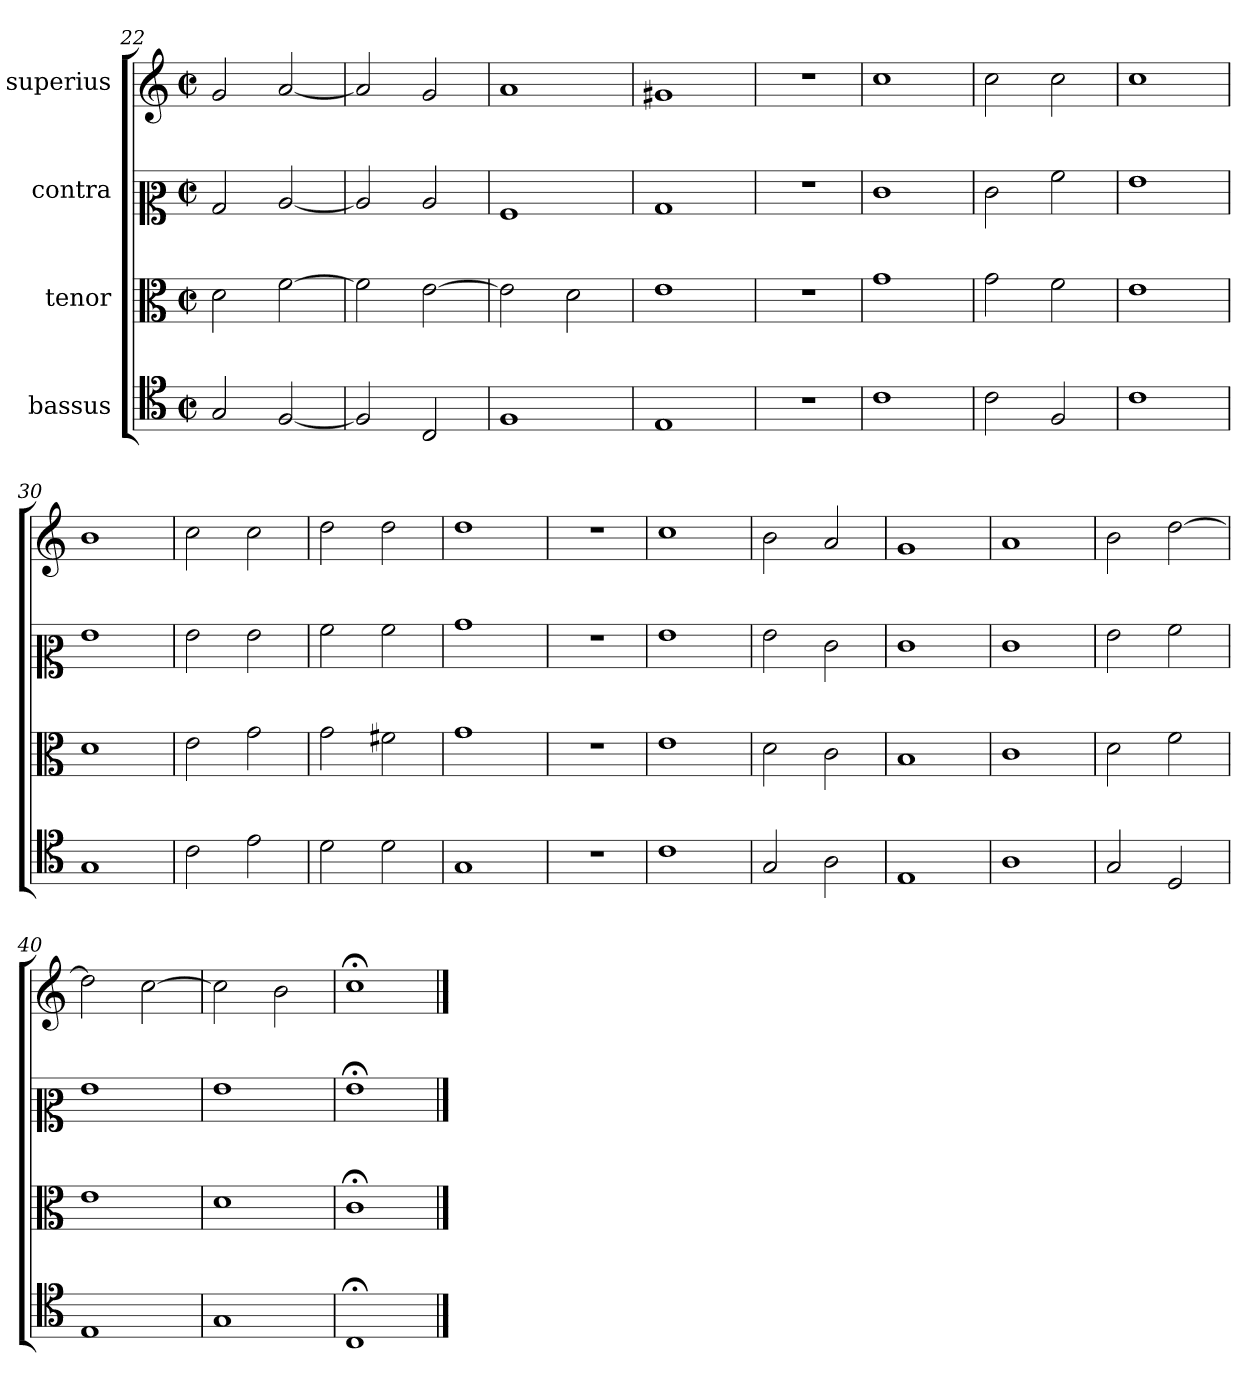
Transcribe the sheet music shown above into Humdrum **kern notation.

**kern	**kern	**kern	**kern
*part4	*part3	*part2	*part1
*staff4	*staff3	*staff2	*staff1
*I"bassus	*I"tenor	*I"contra	*I"superius
*clefC4	*clefC3	*clefC2	*clefG2
*M2/2	*M2/2	*M2/2	*M2/2
*met(c|)	*met(c|)	*met(c|)	*met(c|)
=22	=22	=22	=22
2G	2d	2B	2g
[2F	[2f	[2c	[2a
=23	=23	=23	=23
2F]	2f]	2c]	2a]
2C	[2e	2c	2g
=24	=24	=24	=24
1F	2e]	1A	1a
.	2d	.	.
=25	=25	=25	=25
1E	1e	1B	1g#X
=26	=26	=26	=26
1r	1r	1r	1r
=27	=27	=27	=27
1c	1g	1e	1cc
=28	=28	=28	=28
2c	2g	2e	2cc
2F	2f	2a	2cc
=29	=29	=29	=29
1c	1e	1g	1cc
=30	=30	=30	=30
1G	1d	1g	1b
=31	=31	=31	=31
2c	2e	2g	2cc
2e	2g	2g	2cc
=32	=32	=32	=32
2d	2g	2a	2dd
2d	2f#X	2a	2dd
=33	=33	=33	=33
1G	1g	1b	1dd
=34	=34	=34	=34
1r	1r	1r	1r
=35	=35	=35	=35
1c	1e	1g	1cc
=36	=36	=36	=36
2G	2d	2g	2b
2A	2c	2e	2a
=37	=37	=37	=37
1E	1B	1e	1g
=38	=38	=38	=38
1A	1c	1e	1a
=39	=39	=39	=39
2G	2d	2g	2b
2D	2f	2a	[2dd
=40	=40	=40	=40
1E	1e	1g	2dd]
.	.	.	[2cc
=41	=41	=41	=41
1G	1d	1g	2cc]
.	.	.	2b
=42	=42	=42	=42
1C;	1c;	1g;	1cc;
==	==	==	==
*-	*-	*-	*-
